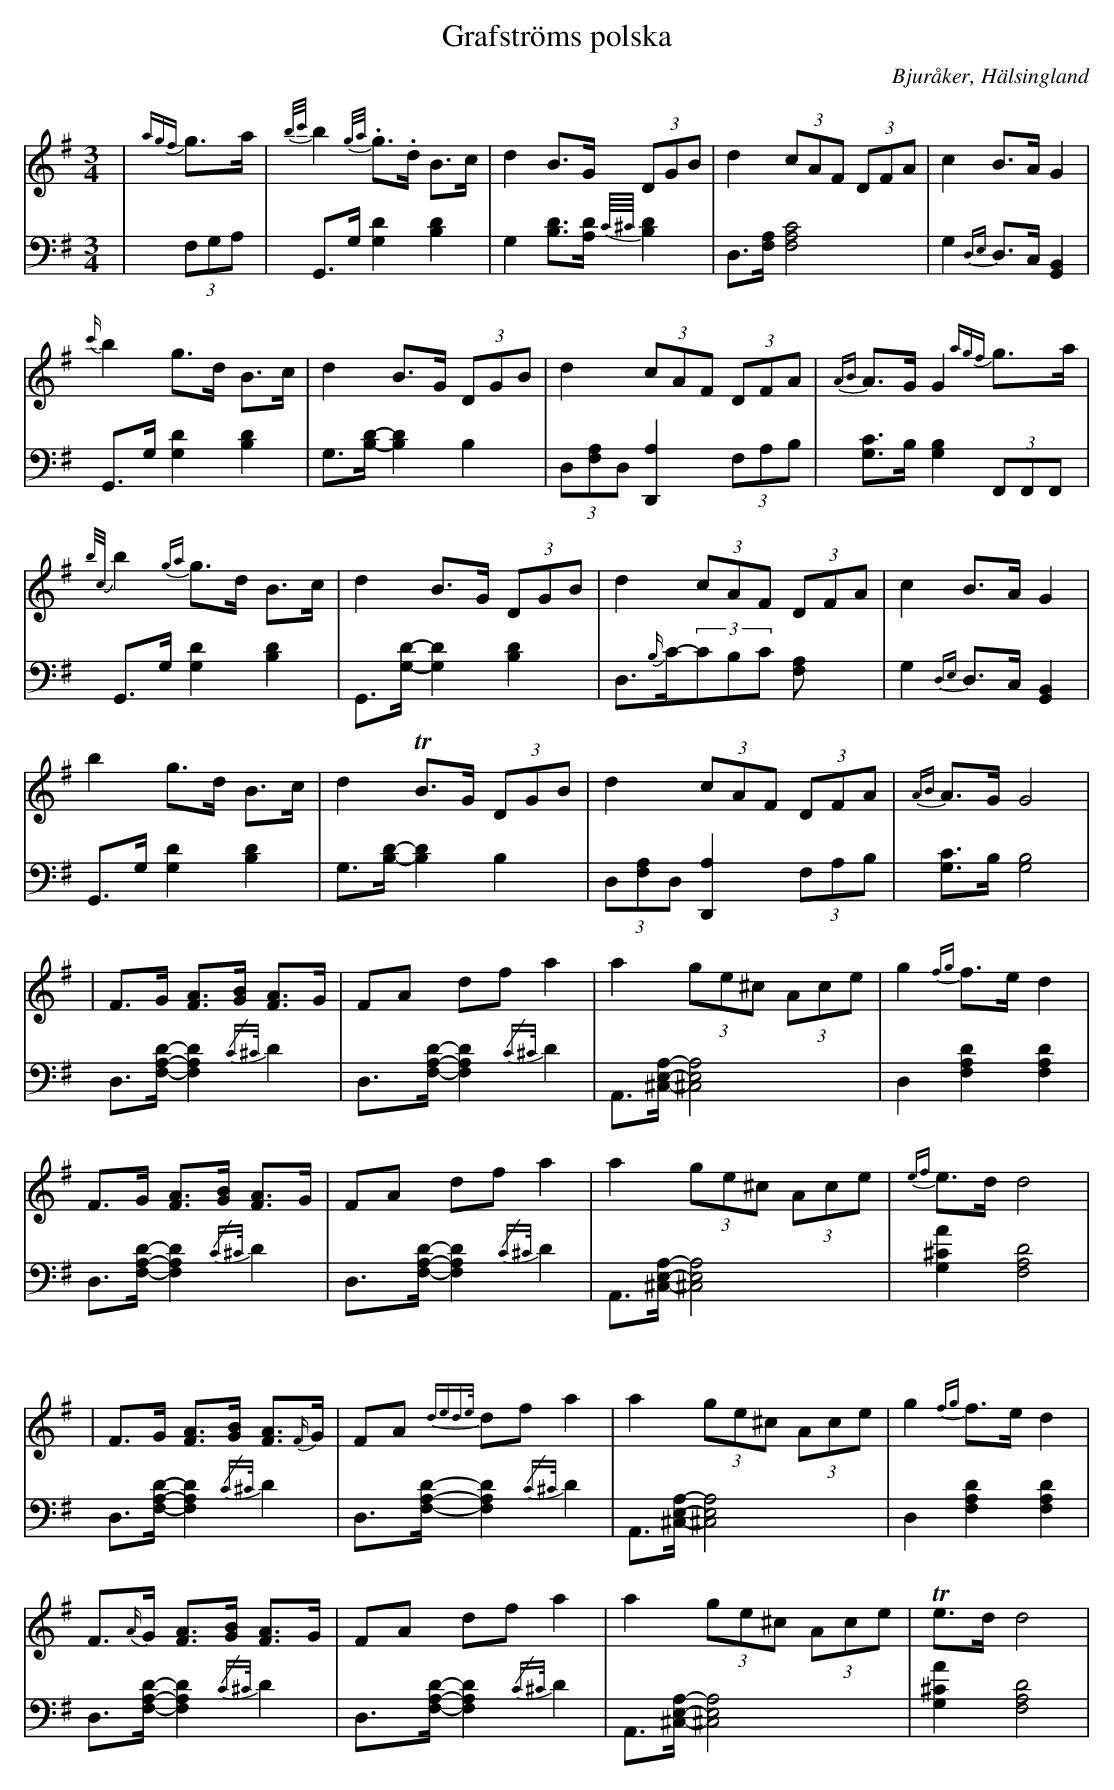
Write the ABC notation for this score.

X:1
T: Grafströms polska
O: Bjuråker, Hälsingland
M: 3/4
L: 1/8
K: G
V:1
V:2
V: 1
|{agf}g>a|{b/c'/}b2. {g/a/}g.>d B>c|d2 B>G (3DGB|d2 (3cAF (3DFA|c2 B>A G2|
{c'/}b2 g>d B>c|d2 B>G (3DGB|d2 (3cAF (3DFA|{AB}A>G G2 {agf}g>a|
{b/c/}b2 {ga}g>d B>c|d2 B>G (3DGB|d2 (3cAF (3DFA|c2 B>A G2|
b2 g>d B>c|d2 TB>G (3DGB|d2 (3cAF (3DFA|{AB}A>G G4|
|F>G [FA]>[GB] [FA]>G |FA df a2 |a2 (3ge^c (3Ace |g2 {fg}f>e d2 |
F>G [FA]>[GB] [FA]>G |FA df a2 |a2 (3ge^c (3Ace |{ef}e>d d4|
|F>G [FA]>[GB] [FA]>{F/}G |FA {dede/}df a2 |a2 (3ge^c (3Ace |g2 {fg}f>e d2 |
F>{A/}G [FA]>[GB] [FA]>G |FA df a2 |a2 (3ge^c (3Ace |Te>d d4|
V:2 clef=bass
|(3F,G,A, | G,,>G, [G,2D2] [B,2D2]|G,2 [B,D]>[A,D] {C//^C//}[B,D]2|D,>[F,A,] [F,4A,4C4]| G,2 {D,E,}D,>C, [G,,2B,,2]|
 G,,>G, [G,2D2] [B,2D2]|G,>[B,D]-[B,2D2] B,2|(3D,[F,A,]D, [D,,2A,2] (3F,A,B,| [G,C]>B, [G,2B,2](3F,,F,,F,,|
G,,>G, [G,2D2] [B,2D2]|G,,>[G,D]-[G,2D2] [B,2D2]|D,>{B,/}C-(3CB,C [F,2A,]| G,2 {D,E,}D,>C, [G,,2B,,2]|
 G,,>G, [G,2D2] [B,2D2]|G,>[B,D]-[B,2D2] B,2|(3D,[F,A,]D, [D,,2A,2] (3F,A,B,| [G,C]>B, [G,4B,4]|
D,>[F,A,D]-[F,2A,2D2] {/C^C/}D2|D,>[F,A,D]-[F,2A,2D2] {/C^C/}D2| A,,>[^C,E,A,]-[^C,4E,4A,4]|D,2 [F,2A,2D2] [F,2A,2D2] |
D,>[F,A,D]-[F,2A,2D2] {/C^C/}D2| D,>[F,A,D]-[F,2A,2D2] {/C^C/}D2| A,,>[^C,E,A,]-[^C,4E,4A,4]| [G,2A2^C2] [F,4A,4D4]|
D,>[F,A,D]-[F,2A,2D2] {/C^C/}D2|D,>[F,A,D]-[F,2A,2D2] {/C^C/}D2| A,,>[^C,E,A,]-[^C,4E,4A,4]|D,2 [F,2A,2D2] [F,2A,2D2] |
D,>[F,A,D]-[F,2A,2D2] {/C^C/}D2| D,>[F,A,D]-[F,2A,2D2] {/C^C/}D2| A,,>[^C,E,A,]-[^C,4E,4A,4]| [G,2A2^C2] [F,4A,4D4]|
